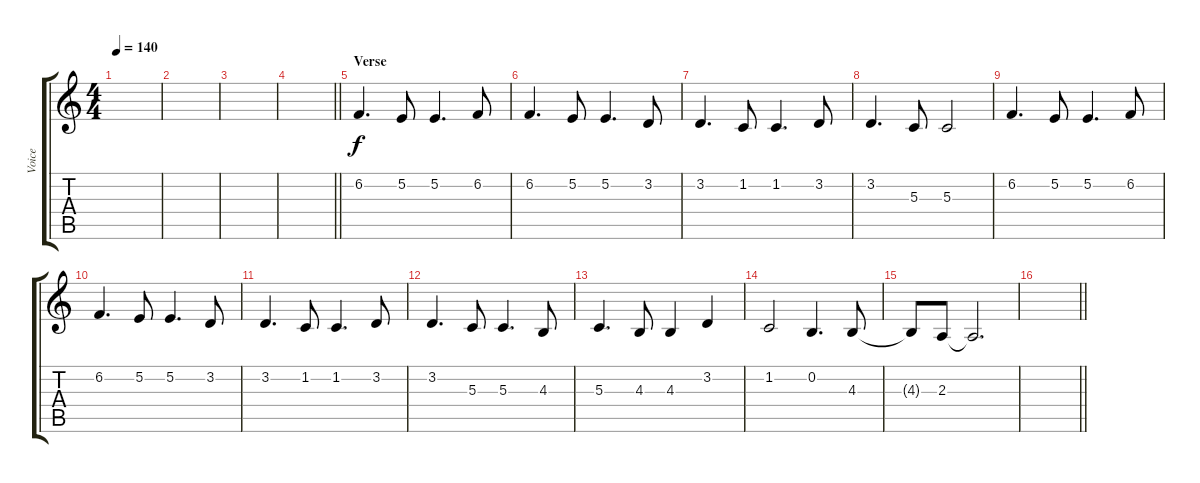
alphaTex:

\track ("Voice" "Voice") {instrument violin}
\staff {score tabs}
\tuning (E4 B3 G3 D3 A2 E2) {hide}
\ts (4 4)
\tempo 140
\clef g2
\ks c
|
|
|
\barLineRight lightlight
|
\section ("" "Verse")
6.2.4{d} 5.2.8 5.2.4{d} 6.2.8 |
6.2.4{d} 5.2.8 5.2.4{d} 3.2.8 |
3.2.4{d} 1.2.8 1.2.4{d} 3.2.8 |
3.2.4{d} 5.3.8 5.3.2 |
6.2.4{d} 5.2.8 5.2.4{d} 6.2.8 |
6.2.4{d} 5.2.8 5.2.4{d} 3.2.8 |
3.2.4{d} 1.2.8 1.2.4{d} 3.2.8 |
3.2.4{d} 5.3.8 5.3.4{d} 4.3.8 |
5.3.4{d} 4.3.8 4.3.4 3.2.4 |
1.2.2 0.2.4{d} 4.3.8 |
4.3{t}.8 2.3.8 2.3{t}.2{d} |
\barLineRight lightlight
